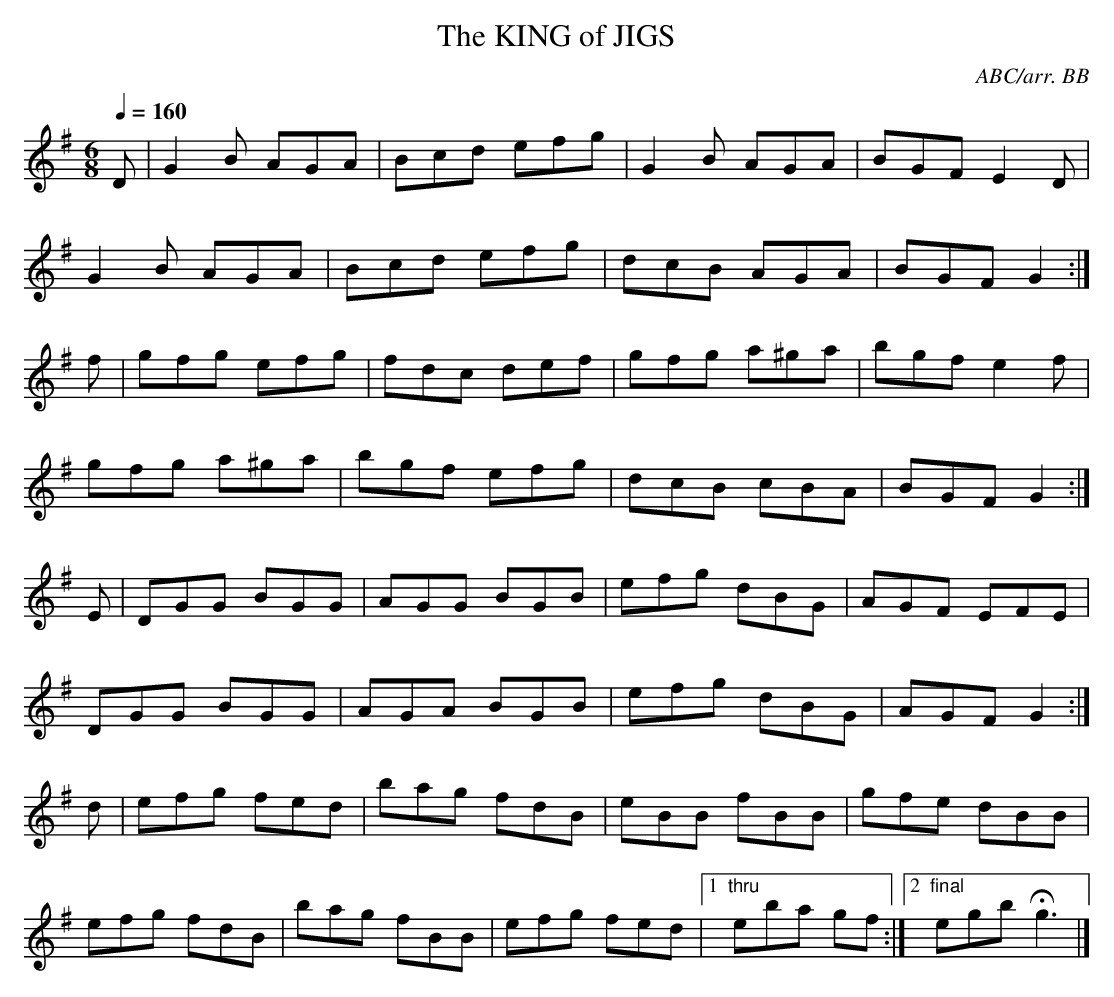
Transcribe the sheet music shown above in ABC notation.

X:1
T:KING of JIGS, The
C:ABC/arr. BB
L:1/8
Q:1/4=160
M:6/8
K:G
D|G2B AGA|Bcd efg|G2B AGA|BGF E2D|
G2B AGA|Bcd efg|dcB AGA|BGF G2:|
f|gfg efg|fdc def|gfg a^ga|bgf e2f|
gfg a^ga|bgf efg|dcB cBA|BGF G2:|
E|DGG BGG|AGG BGB|efg dBG|AGF EFE|
DGG BGG|AGA BGB|efg dBG|AGF G2:|
d|efg fed|bag fdB|eBB fBB|gfe dBB|
efg fdB|bag fBB|efg fed|1 "thru"eba gf:|\
[2 "final"egb Hg3 |]
